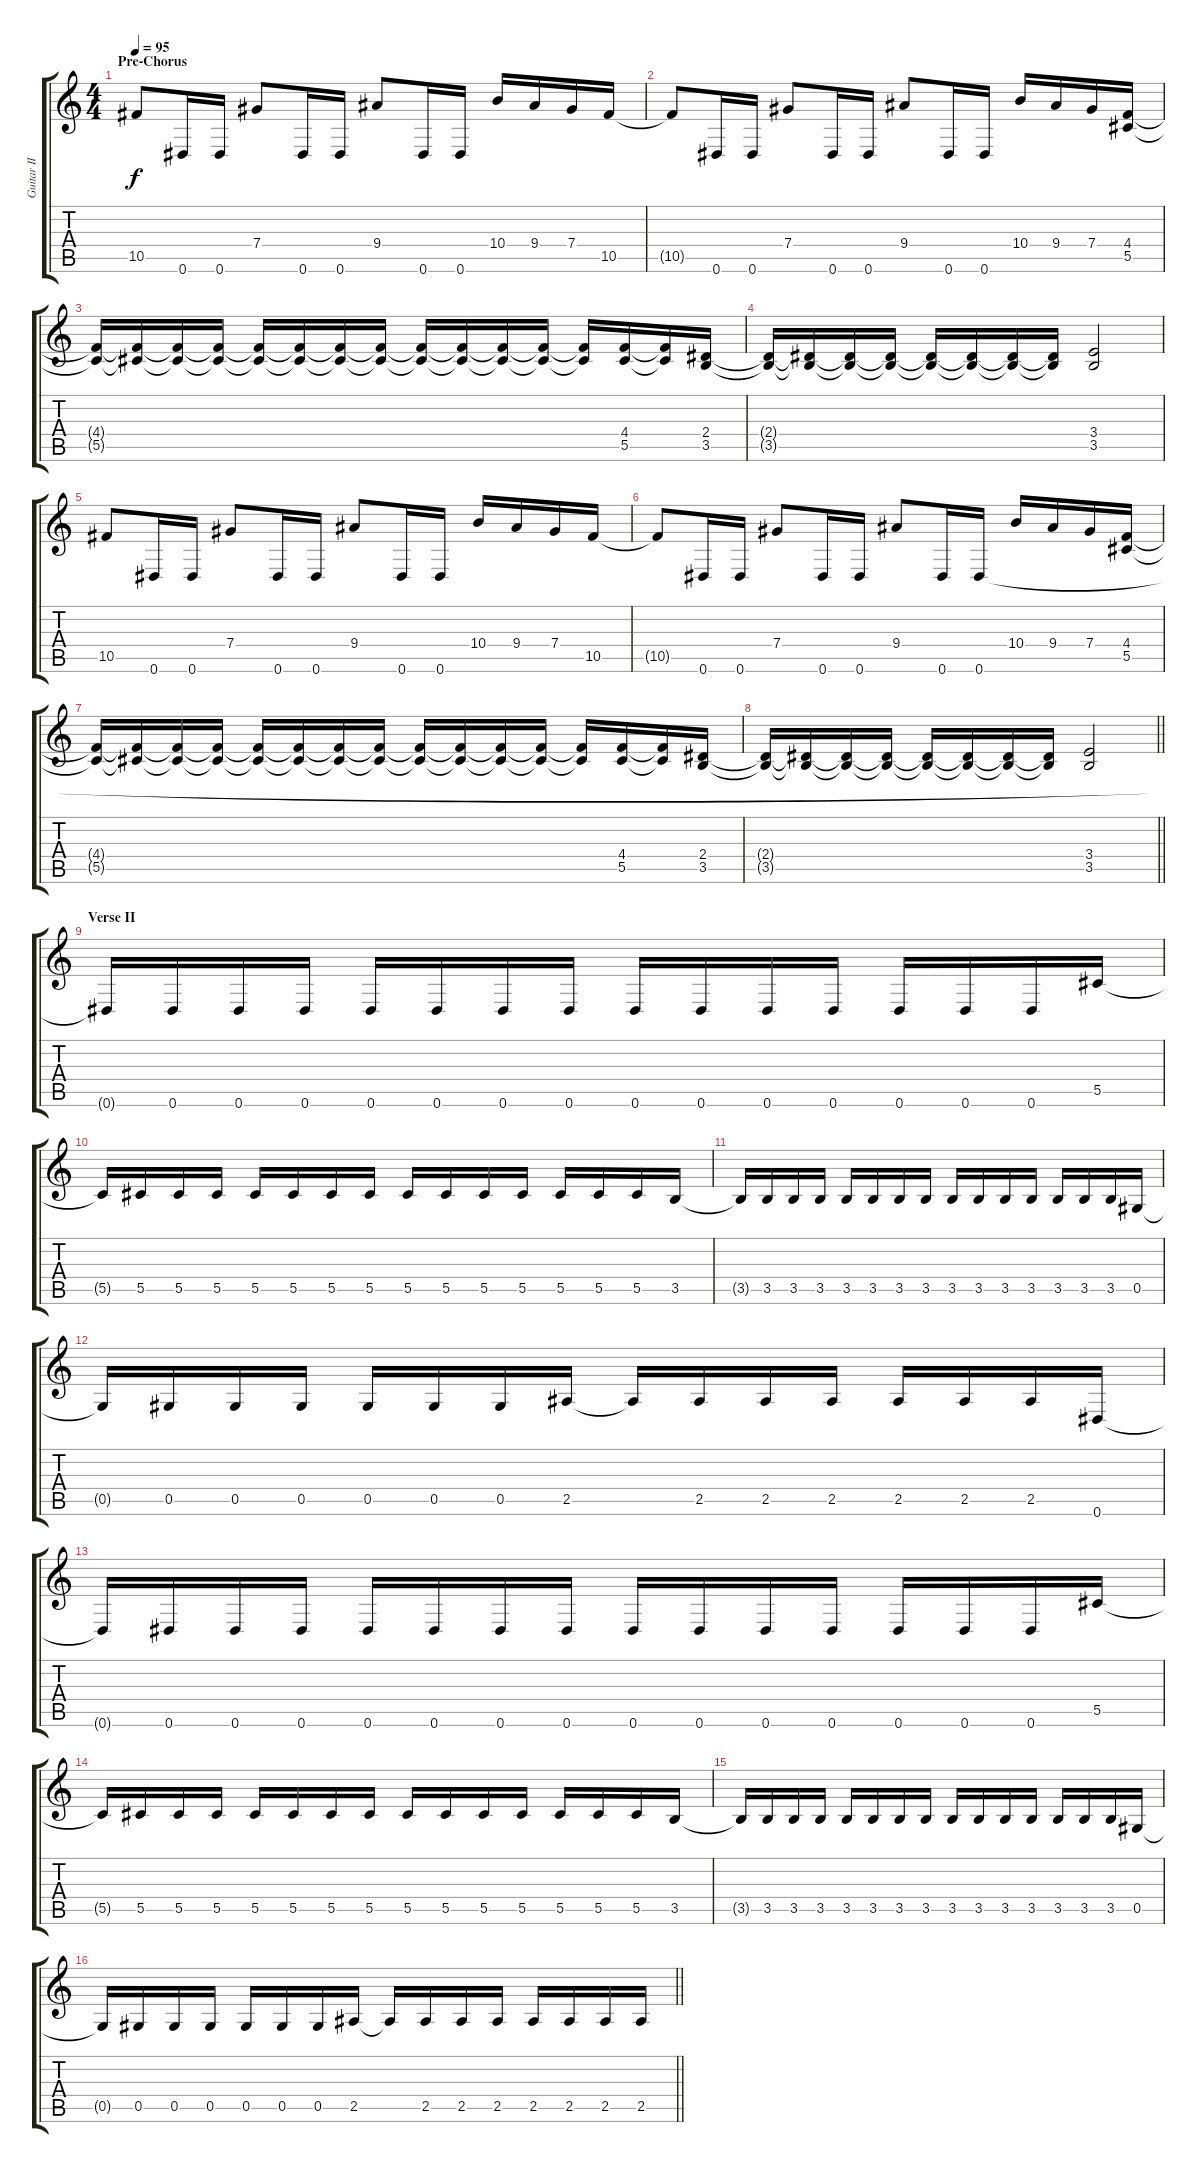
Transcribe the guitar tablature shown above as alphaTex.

\track ("Guitar II" "Guitar II") {instrument distortionguitar}
\staff {score tabs}
\tuning (Eb4 Bb3 Gb3 Db3 Ab2 Eb2) {hide}
\ts (4 4)
\section ("" "Pre-Chorus")
\tempo 95
\clef g2
\ks c
10.5.8{dy f} 0.6.16 0.6.16 7.4.8 0.6.16 0.6.16 9.4.8 0.6.16 0.6.16 10.4.16 9.4.16 7.4.16 10.5.16 |
10.5{t}.8 0.6.16 0.6.16 7.4.8 0.6.16 0.6.16 9.4.8 0.6.16 0.6.16 10.4.16 9.4.16 7.4.16 (4.4 5.5).16 |
(4.4{t} 5.5{t}).16 (4.4{t} 5.5{t}).16 (4.4{t} 5.5{t}).16 (4.4{t} 5.5{t}).16 (4.4{t} 5.5{t}).16 (4.4{t} 5.5{t}).16 (4.4{t} 5.5{t}).16 (4.4{t} 5.5{t}).16 (4.4{t} 5.5{t}).16 (4.4{t} 5.5{t}).16 (4.4{t} 5.5{t}).16 (4.4{t} 5.5{t}).16 (4.4{t} 5.5{t}).16 (4.4 5.5).16 (4.4{t} 5.5{t}).16 (2.4 3.5).16 |
(2.4{t} 3.5{t}).16 (2.4{t} 3.5{t}).16 (2.4{t} 3.5{t}).16 (2.4{t} 3.5{t}).16 (2.4{t} 3.5{t}).16 (2.4{t} 3.5{t}).16 (2.4{t} 3.5{t}).16 (2.4{t} 3.5{t}).16 (3.4 3.5).2 |
10.5.8 0.6.16 0.6.16 7.4.8 0.6.16 0.6.16 9.4.8 0.6.16 0.6.16 10.4.16 9.4.16 7.4.16 10.5.16 |
10.5{t}.8 0.6.16 0.6.16 7.4.8 0.6.16 0.6.16 9.4.8 0.6.16 0.6.16 10.4.16 9.4.16 7.4.16 (4.4 5.5).16 |
(4.4{t} 5.5{t}).16 (4.4{t} 5.5{t}).16 (4.4{t} 5.5{t}).16 (4.4{t} 5.5{t}).16 (4.4{t} 5.5{t}).16 (4.4{t} 5.5{t}).16 (4.4{t} 5.5{t}).16 (4.4{t} 5.5{t}).16 (4.4{t} 5.5{t}).16 (4.4{t} 5.5{t}).16 (4.4{t} 5.5{t}).16 (4.4{t} 5.5{t}).16 (4.4{t} 5.5{t}).16 (4.4 5.5).16 (4.4{t} 5.5{t}).16 (2.4 3.5).16 |
\barLineRight lightlight
(2.4{t} 3.5{t}).16 (2.4{t} 3.5{t}).16 (2.4{t} 3.5{t}).16 (2.4{t} 3.5{t}).16 (2.4{t} 3.5{t}).16 (2.4{t} 3.5{t}).16 (2.4{t} 3.5{t}).16 (2.4{t} 3.5{t}).16 (3.4 3.5).2 |
\section ("" "Verse II")
0.6{t}.16 0.6.16 0.6.16 0.6.16 0.6.16 0.6.16 0.6.16 0.6.16 0.6.16 0.6.16 0.6.16 0.6.16 0.6.16 0.6.16 0.6.16 5.5.16 |
5.5{t}.16 5.5.16 5.5.16 5.5.16 5.5.16 5.5.16 5.5.16 5.5.16 5.5.16 5.5.16 5.5.16 5.5.16 5.5.16 5.5.16 5.5.16 3.5.16 |
3.5{t}.16 3.5.16 3.5.16 3.5.16 3.5.16 3.5.16 3.5.16 3.5.16 3.5.16 3.5.16 3.5.16 3.5.16 3.5.16 3.5.16 3.5.16 0.5.16 |
0.5{t}.16 0.5.16 0.5.16 0.5.16 0.5.16 0.5.16 0.5.16 2.5.16 2.5{t}.16 2.5.16 2.5.16 2.5.16 2.5.16 2.5.16 2.5.16 0.6.16 |
0.6{t}.16 0.6.16 0.6.16 0.6.16 0.6.16 0.6.16 0.6.16 0.6.16 0.6.16 0.6.16 0.6.16 0.6.16 0.6.16 0.6.16 0.6.16 5.5.16 |
5.5{t}.16 5.5.16 5.5.16 5.5.16 5.5.16 5.5.16 5.5.16 5.5.16 5.5.16 5.5.16 5.5.16 5.5.16 5.5.16 5.5.16 5.5.16 3.5.16 |
3.5{t}.16 3.5.16 3.5.16 3.5.16 3.5.16 3.5.16 3.5.16 3.5.16 3.5.16 3.5.16 3.5.16 3.5.16 3.5.16 3.5.16 3.5.16 0.5.16 |
\barLineRight lightlight
0.5{t}.16 0.5.16 0.5.16 0.5.16 0.5.16 0.5.16 0.5.16 2.5.16 2.5{t}.16 2.5.16 2.5.16 2.5.16 2.5.16 2.5.16 2.5.16 2.5.16
